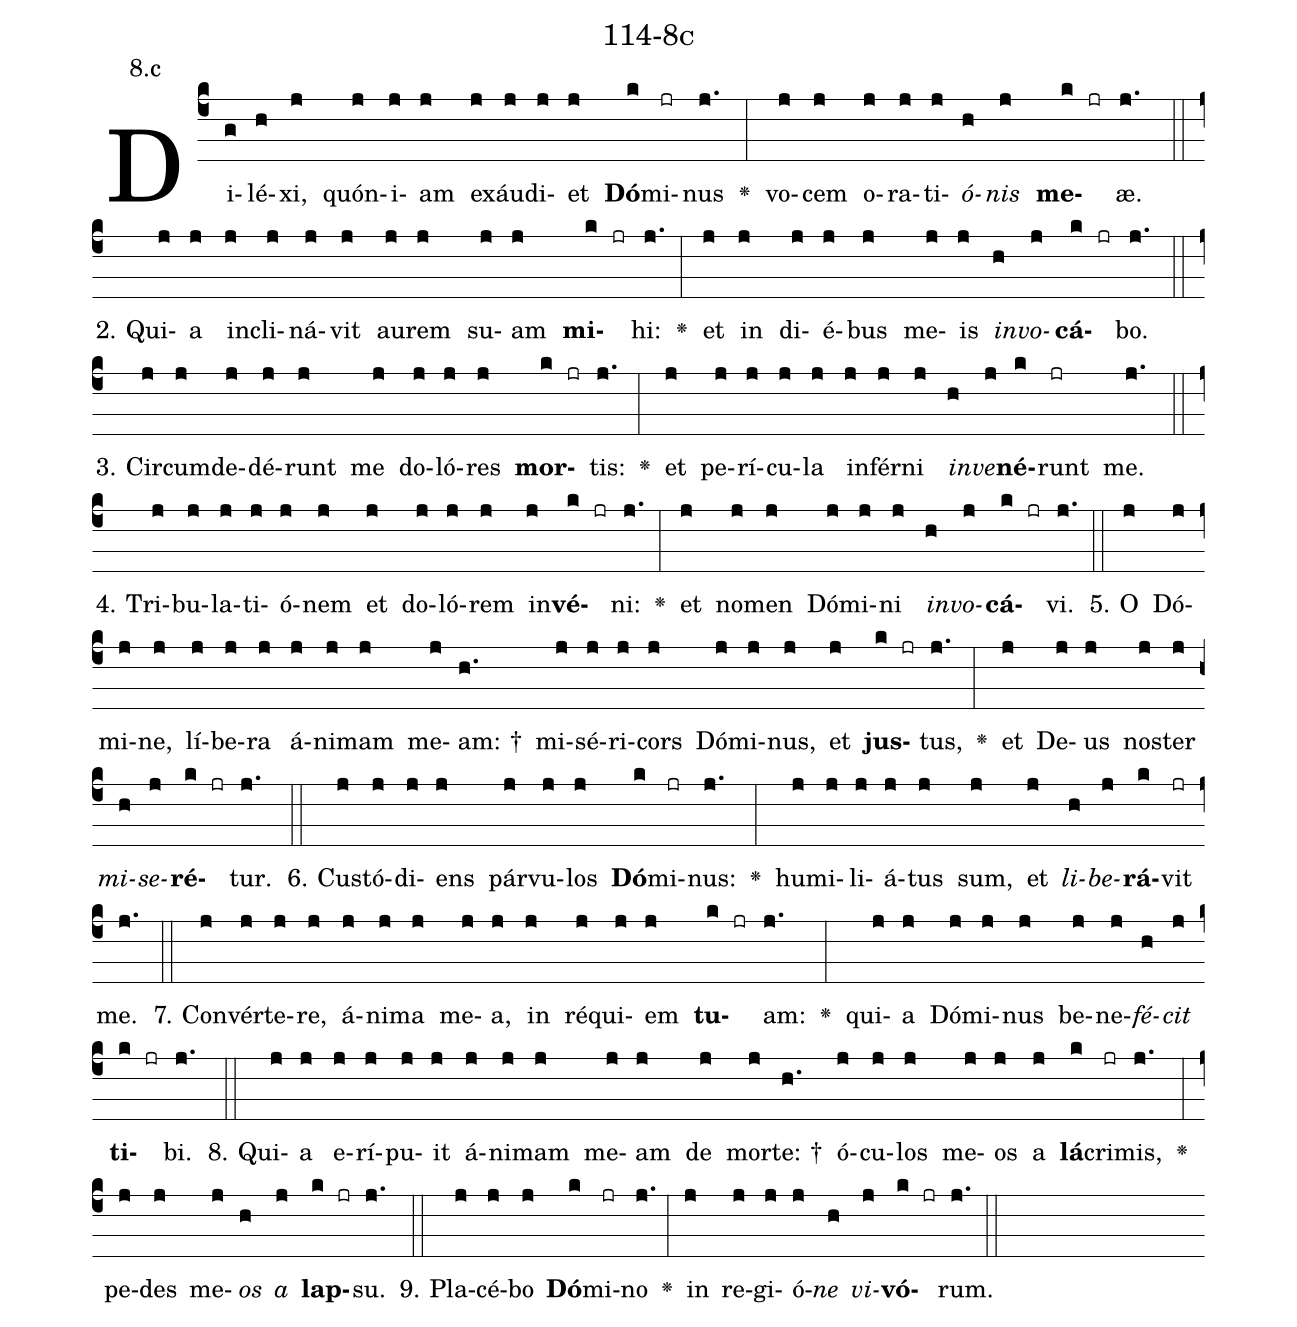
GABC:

name: 114-8c;
annotation: 8.c;
%%
(c4)Di(g)lé(h)xi,(j) quón(j)i(j)am(j) ex(j)áu(j)di(j)et(j) <b>Dó</b>(k)mi(jr)nus(j.) <v>\greheightstar</v>(:) vo(j)cem(j) o(j)ra(j)ti(j)<i>ó</i>(h)<i>nis</i>(j) <b>me</b>(k jr)æ.(j.) (::)
2. Qui(j)a(j) in(j)cli(j)ná(j)vit(j) au(j)rem(j) su(j)am(j) <b>mi</b>(k jr)hi:(j.) <v>\greheightstar</v>(:) et(j) in(j) di(j)é(j)bus(j) me(j)is(j) <i>in</i>(h)<i>vo</i>(j)<b>cá</b>(k jr)bo.(j.) (::)
3. Cir(j)cum(j)de(j)dé(j)runt(j) me(j) do(j)ló(j)res(j) <b>mor</b>(k jr)tis:(j.) <v>\greheightstar</v>(:) et(j) pe(j)rí(j)cu(j)la(j) in(j)fér(j)ni(j) <i>in</i>(h)<i>ve</i>(j)<b>né</b>(k)runt(jr) me.(j.) (::)
4. Tri(j)bu(j)la(j)ti(j)ó(j)nem(j) et(j) do(j)ló(j)rem(j) in(j)<b>vé</b>(k jr)ni:(j.) <v>\greheightstar</v>(:) et(j) no(j)men(j) Dó(j)mi(j)ni(j) <i>in</i>(h)<i>vo</i>(j)<b>cá</b>(k jr)vi.(j.) (::)
5. O(j) Dó(j)mi(j)ne,(j) lí(j)be(j)ra(j) á(j)ni(j)mam(j) me(j)am: †(h.) mi(j)sé(j)ri(j)cors(j) Dó(j)mi(j)nus,(j) et(j) <b>jus</b>(k jr)tus,(j.) <v>\greheightstar</v>(:) et(j) De(j)us(j) nos(j)ter(j) <i>mi</i>(h)<i>se</i>(j)<b>ré</b>(k jr)tur.(j.) (::)
6. Cus(j)tó(j)di(j)ens(j) pár(j)vu(j)los(j) <b>Dó</b>(k)mi(jr)nus:(j.) <v>\greheightstar</v>(:) hu(j)mi(j)li(j)á(j)tus(j) sum,(j) et(j) <i>li</i>(h)<i>be</i>(j)<b>rá</b>(k)vit(jr) me.(j.) (::)
7. Con(j)vér(j)te(j)re,(j) á(j)ni(j)ma(j) me(j)a,(j) in(j) ré(j)qui(j)em(j) <b>tu</b>(k jr)am:(j.) <v>\greheightstar</v>(:) qui(j)a(j) Dó(j)mi(j)nus(j) be(j)ne(j)<i>fé</i>(h)<i>cit</i>(j) <b>ti</b>(k jr)bi.(j.) (::)
8. Qui(j)a(j) e(j)rí(j)pu(j)it(j) á(j)ni(j)mam(j) me(j)am(j) de(j) mor(j)te: †(h.) ó(j)cu(j)los(j) me(j)os(j) a(j) <b>lá</b>(k)cri(jr)mis,(j.) <v>\greheightstar</v>(:) pe(j)des(j) me(j)<i>os</i>(h) <i>a</i>(j) <b>lap</b>(k jr)su.(j.) (::)
9. Pla(j)cé(j)bo(j) <b>Dó</b>(k)mi(jr)no(j.) <v>\greheightstar</v>(:) in(j) re(j)gi(j)ó(j)<i>ne</i>(h) <i>vi</i>(j)<b>vó</b>(k jr)rum.(j.) (::)
